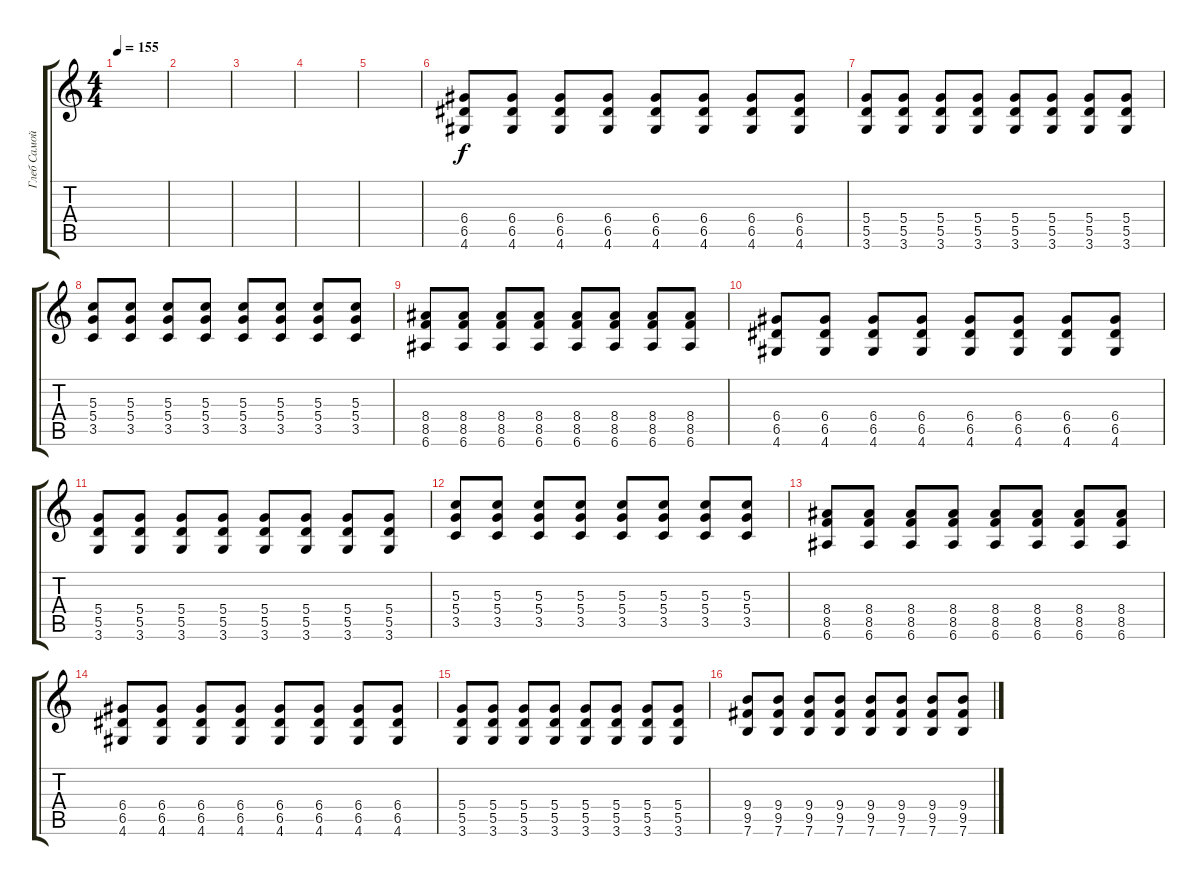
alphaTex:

\track ("Глеб Самойлов" "Глеб Самой") {instrument distortionguitar}
\staff {score tabs}
\tuning (E4 B3 G3 D3 A2 E2) {hide}
\ts (4 4)
\tempo 155
\clef g2
\ks c
|
|
|
|
|
(6.4 6.5 4.6).8 (6.4 6.5 4.6).8 (6.4 6.5 4.6).8 (6.4 6.5 4.6).8 (6.4 6.5 4.6).8 (6.4 6.5 4.6).8 (6.4 6.5 4.6).8 (6.4 6.5 4.6).8 |
(5.4 5.5 3.6).8 (5.4 5.5 3.6).8 (5.4 5.5 3.6).8 (5.4 5.5 3.6).8 (5.4 5.5 3.6).8 (5.4 5.5 3.6).8 (5.4 5.5 3.6).8 (5.4 5.5 3.6).8 |
(5.3 5.4 3.5).8 (5.3 5.4 3.5).8 (5.3 5.4 3.5).8 (5.3 5.4 3.5).8 (5.3 5.4 3.5).8 (5.3 5.4 3.5).8 (5.3 5.4 3.5).8 (5.3 5.4 3.5).8 |
(8.4 8.5 6.6).8 (8.4 8.5 6.6).8 (8.4 8.5 6.6).8 (8.4 8.5 6.6).8 (8.4 8.5 6.6).8 (8.4 8.5 6.6).8 (8.4 8.5 6.6).8 (8.4 8.5 6.6).8 |
(6.4 6.5 4.6).8 (6.4 6.5 4.6).8 (6.4 6.5 4.6).8 (6.4 6.5 4.6).8 (6.4 6.5 4.6).8 (6.4 6.5 4.6).8 (6.4 6.5 4.6).8 (6.4 6.5 4.6).8 |
(5.4 5.5 3.6).8 (5.4 5.5 3.6).8 (5.4 5.5 3.6).8 (5.4 5.5 3.6).8 (5.4 5.5 3.6).8 (5.4 5.5 3.6).8 (5.4 5.5 3.6).8 (5.4 5.5 3.6).8 |
(5.3 5.4 3.5).8 (5.3 5.4 3.5).8 (5.3 5.4 3.5).8 (5.3 5.4 3.5).8 (5.3 5.4 3.5).8 (5.3 5.4 3.5).8 (5.3 5.4 3.5).8 (5.3 5.4 3.5).8 |
(8.4 8.5 6.6).8 (8.4 8.5 6.6).8 (8.4 8.5 6.6).8 (8.4 8.5 6.6).8 (8.4 8.5 6.6).8 (8.4 8.5 6.6).8 (8.4 8.5 6.6).8 (8.4 8.5 6.6).8 |
(6.4 6.5 4.6).8 (6.4 6.5 4.6).8 (6.4 6.5 4.6).8 (6.4 6.5 4.6).8 (6.4 6.5 4.6).8 (6.4 6.5 4.6).8 (6.4 6.5 4.6).8 (6.4 6.5 4.6).8 |
(5.4 5.5 3.6).8 (5.4 5.5 3.6).8 (5.4 5.5 3.6).8 (5.4 5.5 3.6).8 (5.4 5.5 3.6).8 (5.4 5.5 3.6).8 (5.4 5.5 3.6).8 (5.4 5.5 3.6).8 |
(9.4 9.5 7.6).8 (9.4 9.5 7.6).8 (9.4 9.5 7.6).8 (9.4 9.5 7.6).8 (9.4 9.5 7.6).8 (9.4 9.5 7.6).8 (9.4 9.5 7.6).8 (9.4 9.5 7.6).8
